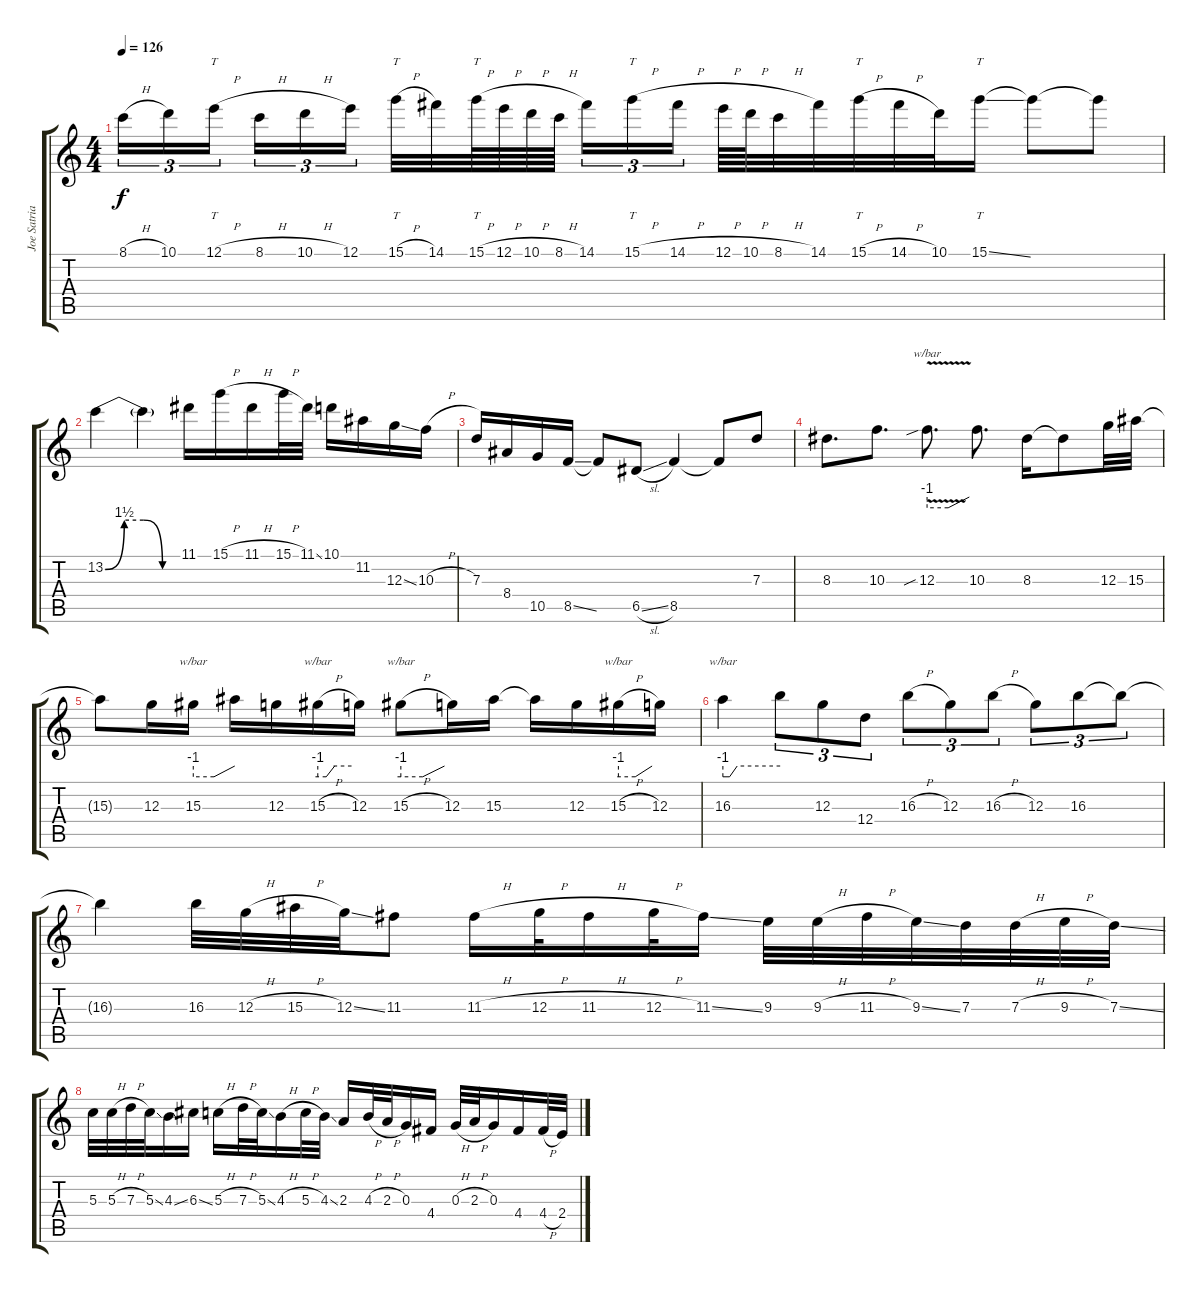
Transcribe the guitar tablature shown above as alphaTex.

\track ("Joe Satriani - guitar" "Joe Satria") {instrument distortionguitar}
\staff {score tabs}
\tuning (E4 B3 G3 D3 A2 E2) {hide}
\ts (4 4)
\tempo 126
\clef g2
\ks c
8.1{h}.16{tu (3 2) dy f} 10.1.16{tu (3 2)} 12.1{h}.16{tt tu (3 2) beam splitsecondary} 8.1{h}.16{tu (3 2)} 10.1{h}.16{tu (3 2)} 12.1.16{tu (3 2)} 15.1{h}.32{tt} 14.1.32 15.1{h}.64{tt} 12.1{h}.64 10.1{h}.64 8.1{h}.64{beam splitsecondary} 14.1.16{tu (3 2)} 15.1{h}.16{tt tu (3 2)} 14.1{h}.16{tu (3 2)} 12.1{h}.64 10.1{h}.64 8.1{h}.32 14.1.32 15.1{h}.32{tt} 14.1{h}.32 10.1.32 15.1{ss}.16{tt} 15.1{t}.8 15.1{t}.8 |
13.2{be (custom 0 0 15 6 30 6 45 0 60 0)}.4 13.2{t}.4 11.1.16 15.1{h}.16 11.1{h}.16 15.1{h}.32 11.1{ss}.32 10.1.16 11.2.16 12.3{ss}.16 10.3{h}.16 |
7.3.16 8.4.16 10.5.16 8.5{ss}.16 8.5{t}.8 6.5{sl}.8 8.5.4 8.5{t}.8 7.3.8 |
8.3.8{d} 10.3.8{d} 12.3{v sib}.8{d tbe (custom default 0 -4 30 -4 60 0)} 10.3.8{d} 8.3.16 8.3{t}.8 12.3.32 15.3.32 |
15.3{t}.8 12.3.16 15.3.16{tbe (custom default 0 -4 30 -4 60 0)} 15.3{t}.16 12.3.16 15.3{h}.16{tbe (custom default 0 -4 15 -4 30 0 60 0)} 12.3.16 15.3{h}.8{tbe (custom default 0 -4 30 -4 60 0)} 12.3.16 15.3.16 15.3{t}.16 12.3.16 15.3{h}.16{tbe (custom default 0 -4 30 -4 60 0)} 12.3.16 |
16.3.4{tbe (custom default 0 -4 7 -4 15 0 60 0)} 16.3{t}.8{tu (3 2)} 12.3.8{tu (3 2)} 12.4.8{tu (3 2)} 16.3{h}.8{tu (3 2)} 12.3.8{tu (3 2)} 16.3{h}.8{tu (3 2)} 12.3.8{tu (3 2)} 16.3.8{tu (3 2)} 16.3{t}.8{tu (3 2)} |
16.3{t}.4 16.3.32 12.3{h}.32 15.3{h}.32 12.3{ss}.32 11.3.8 11.3{h}.16 12.3{h}.32 11.3{h}.16 12.3{h}.32 11.3{ss}.16 9.3.32 9.3{h}.32 11.3{h}.32 9.3{ss}.32 7.3.32 7.3{h}.32 9.3{h}.32 7.3{ss}.32 |
5.3.32 5.3{h}.32 7.3{h}.32 5.3{ss}.32 4.3{ss}.16 6.3{ss}.16 5.3{h}.16 7.3{h}.32 5.3{ss}.32 4.3{h}.16 5.3{h}.32 4.3{ss}.32 2.3.16 4.3{h}.32 2.3{h}.32 0.3.16 4.4.16 0.3{h}.32 2.3{h}.32 0.3.16 4.4.16 4.4{h}.32 2.4{h}.32
